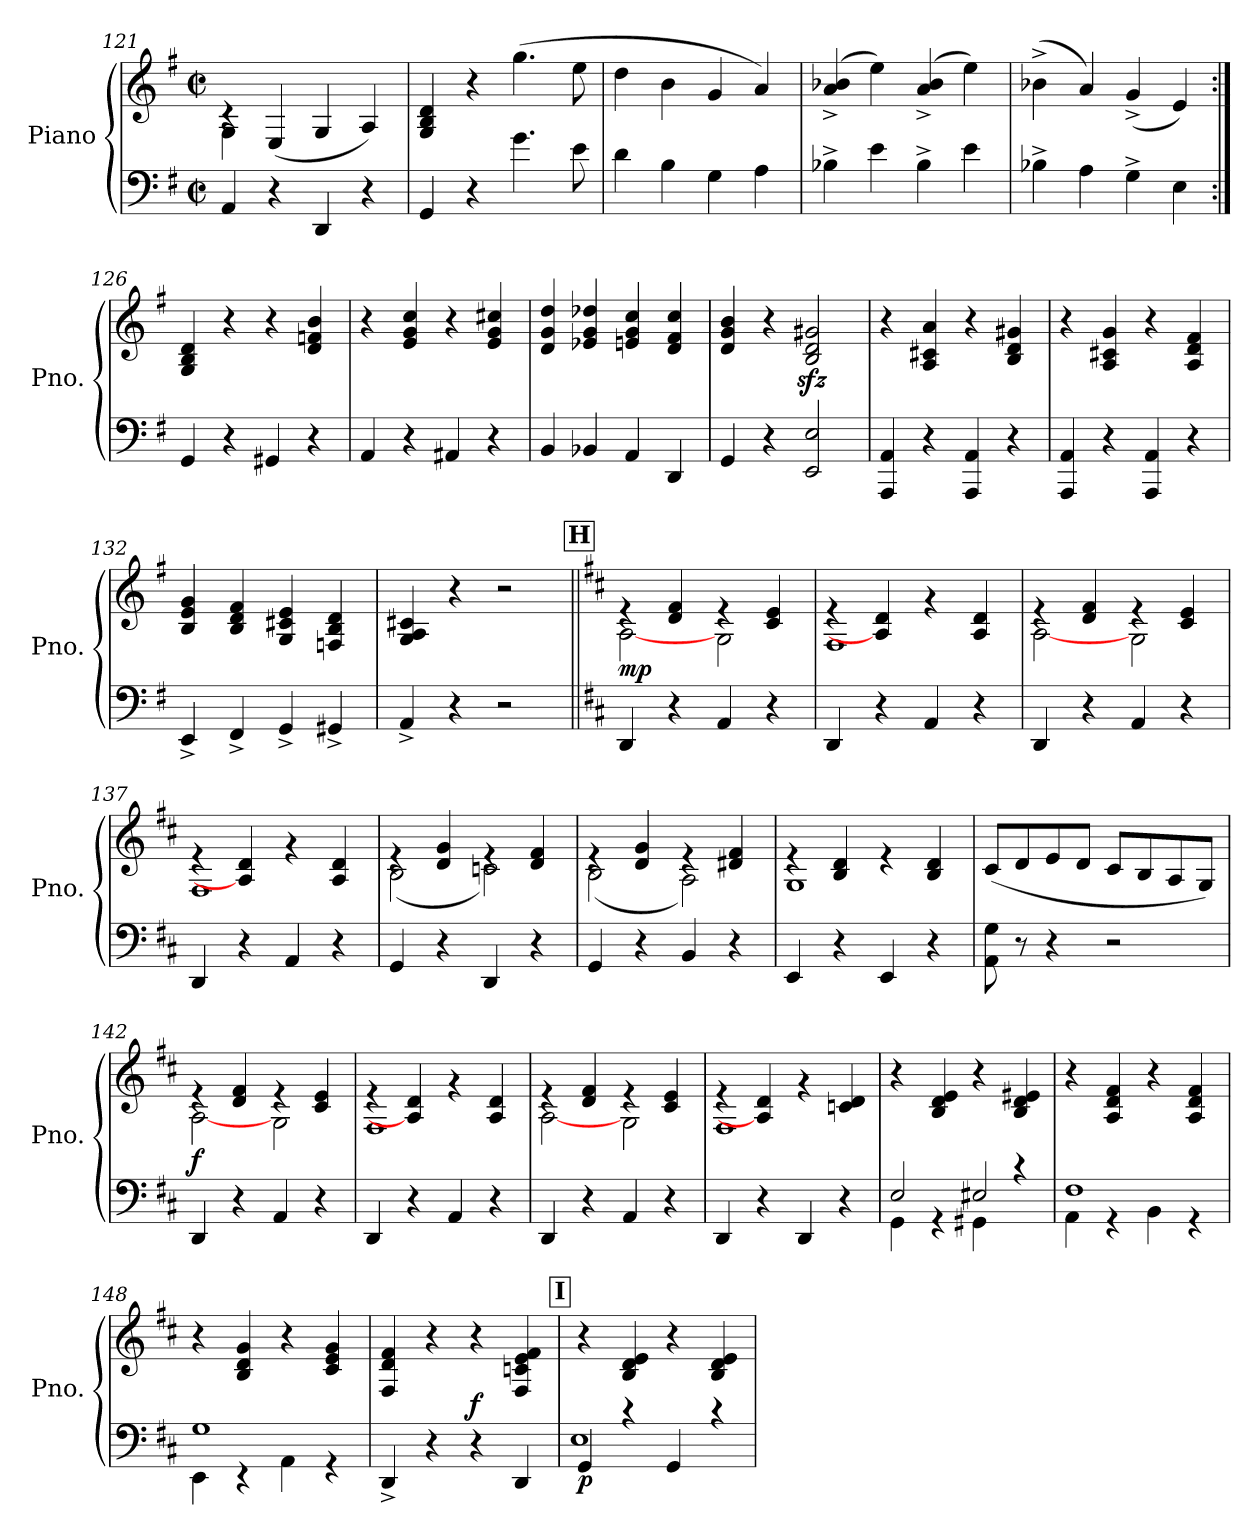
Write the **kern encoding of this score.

**kern	**kern	**dynam
*part1	*part1	*part1
*staff2	*staff1	*staff1/2
*I"Piano	*	*
*I'Pno.	*	*
*clefF4	*clefG2	*
*k[f#]	*k[f#]	*
*M4/4	*M4/4	*
*met(c|)	*met(c|)	*
=121	=121	=121
*	*^	*
4AA/	4rc	4G\	.
4r	(4E/	2.ryy	.
4DD/	4G/	.	.
4r	4A/)	.	.
*	*v	*v	*
=122	=122	=122
4GG/	4G/ 4B/ 4d/	.
4r	4r	.
4.g\	(4.gg\	.
8e\	8ee\	.
!!LO:LB:g=z
=123	=123	=123
4d\	4dd\	.
4B\	4b\	.
4G\	4g/	.
4A\	4a/)	.
=124	=124	=124
4B-X^\	(4a/^ 4b-X/^	.
4e\	4ee\)	.
4B-^\	(4a/^ 4b-/^	.
4e\	4ee\)	.
=125	=125	=125
4B-X^\	(4b-X^\	.
4A\	4a/)	.
4G^\	(4g^/	.
4E\	4e/)	.
=126:|!	=126:|!	=126:|!
4GG/	4G/ 4B/ 4d/	.
4r	4r	.
4GG#X/	4r	.
4r	4d/ 4fn/ 4b/	.
=127	=127	=127
4AA/	4r	.
4r	4e/ 4g/ 4cc/	.
4AA#X/	4r	.
4r	4e/ 4g/ 4cc#X/	.
=128	=128	=128
4BB/	4d/ 4g/ 4dd/	.
4BB-X/	4e-X/ 4g/ 4dd-X/	.
4AA/	4en/ 4g/ 4cc/	.
4DD/	4d/ 4f#/ 4cc/	.
=129	=129	=129
4GG/	4d/ 4g/ 4b/	.
4r	4r	.
2EE/ 2E/	2B/zz< 2d/zz< 2g#X/zz<	.
!!LO:LB:g=z
=130	=130	=130
4AAA/ 4AA/	4r	.
4r	4A/ 4c#X/ 4a/	.
4AAA/ 4AA/	4r	.
4r	4B/ 4d/ 4g#X/	.
=131	=131	=131
4AAA/ 4AA/	4r	.
4r	4A/ 4c#X/ 4g/	.
4AAA/ 4AA/	4r	.
4r	4A/ 4d/ 4f#/	.
=132	=132	=132
4EE^/	4B/ 4e/ 4g/	.
4FF#^/	4B/ 4d/ 4f#/	.
4GG^/	4G/ 4c#X/ 4e/	.
4GG#X^/	4Fn/ 4B/ 4d/	.
=133	=133	=133
4AA^/	4G/ 4A/ 4c#X/	.
4r	4r	.
2r	2r	.
!!LO:REH:place=s1:a:B:fs=14:t=H
=134||	=134||	=134||
*k[f#c#]	*k[f#c#]	*
*	*^	*
!	!	!	!LO:DY:a=2
4DD/	4re	[2A\	mp
4r	4d/ 4f#/	.	.
4AA/	4re	2G\	.
4r	4c#/ 4e/	.	.
=135	=135	=135	=135
4DD/	4re	1F#	.
4r	4A/] 4d/	.	.
4AA/	4rg	.	.
4r	4A/ 4d/	.	.
=136	=136	=136	=136
4DD/	4re	[2A\	.
4r	4d/ 4f#/	.	.
4AA/	4re	2G\	.
4r	4c#/ 4e/	.	.
!!LO:LB:g=z	!!
=137	=137	=137	=137
4DD/	4re	1F#	.
4r	4A/] 4d/	.	.
4AA/	4rg	.	.
4r	4A/ 4d/	.	.
=138	=138	=138	=138
4GG/	4re	(2B\	.
4r	4d/ 4g/	.	.
4DD/	4re	2cn\)	.
4r	4d/ 4f#/	.	.
=139	=139	=139	=139
4GG/	4re	(2B\	.
4r	4d/ 4g/	.	.
4BB/	4re	2A\)	.
4r	4d#X/ 4f#/	.	.
=140	=140	=140	=140
4EE/	4re	1G	.
4r	4B/ 4d/	.	.
4EE/	4re	.	.
4r	4B/ 4d/	.	.
*	*v	*v	*
=141	=141	=141
8AA\ 8G\	(8c#/L	.
8r	8d/	.
4r	8e/	.
.	8d/J	.
2r	8c#/L	.
.	8B/	.
.	8A/	.
.	8G/J)	.
=142	=142	=142
*	*^	*
!	!	!	!LO:DY:a=2
4DD/	4re	[2A\	f
4r	4d/ 4f#/	.	.
4AA/	4re	2G\	.
4r	4c#/ 4e/	.	.
=143	=143	=143	=143
4DD/	4re	1F#	.
4r	4A/] 4d/	.	.
4AA/	4rg	.	.
4r	4A/ 4d/	.	.
!!LO:PB:g=z	!!
=144	=144	=144	=144
4DD/	4re	[2A\	.
4r	4d/ 4f#/	.	.
4AA/	4re	2G\	.
4r	4c#/ 4e/	.	.
=145	=145	=145	=145
4DD/	4re	1F#	.
4r	4A/] 4d/	.	.
4DD/	4rg	.	.
4r	4cn/ 4d/	.	.
*	*v	*v	*
=146	=146	=146
*^	*	*
2E/	4GG\	4r	.
.	4r	4B/ 4d/ 4e/	.
4GG#X\	2E#X/	4r	.
4r	.	4B/ 4d/ 4e#X/	.
=147	=147	=147	=147
1F#	4AA\	4r	.
.	4r	4A/ 4d/ 4f#/	.
.	4BB\	4r	.
.	4r	4A/ 4d/ 4f#/	.
=148	=148	=148	=148
(1G	4EE\	4r	.
.	4r	4B/ 4d/ 4g/	.
.	4AA\	4r	.
.	4r	4c#/ 4e/ 4g/	.
*v	*v	*	*
=149	=149	=149
4DD^/	4F#/ 4d/ 4f#/)	.
4r	4r	.
!	!	!LO:DY:a=2
4r	4r	f
4DD/	4F#/ 4cn/ 4e/ 4f#/	.
!!LO:REH:place=s1:a:B:fs=14:t=I
=150	=150	=150
*^	*	*
!	!	!	!LO:DY:b=2
4GG/	1E	4r	p
4r	.	4B/ 4d/ 4e/	.
4GG/	.	4r	.
4r	.	4B/ 4d/ 4e/	.
*v	*v	*	*
=	=	=
*-	*-	*-
